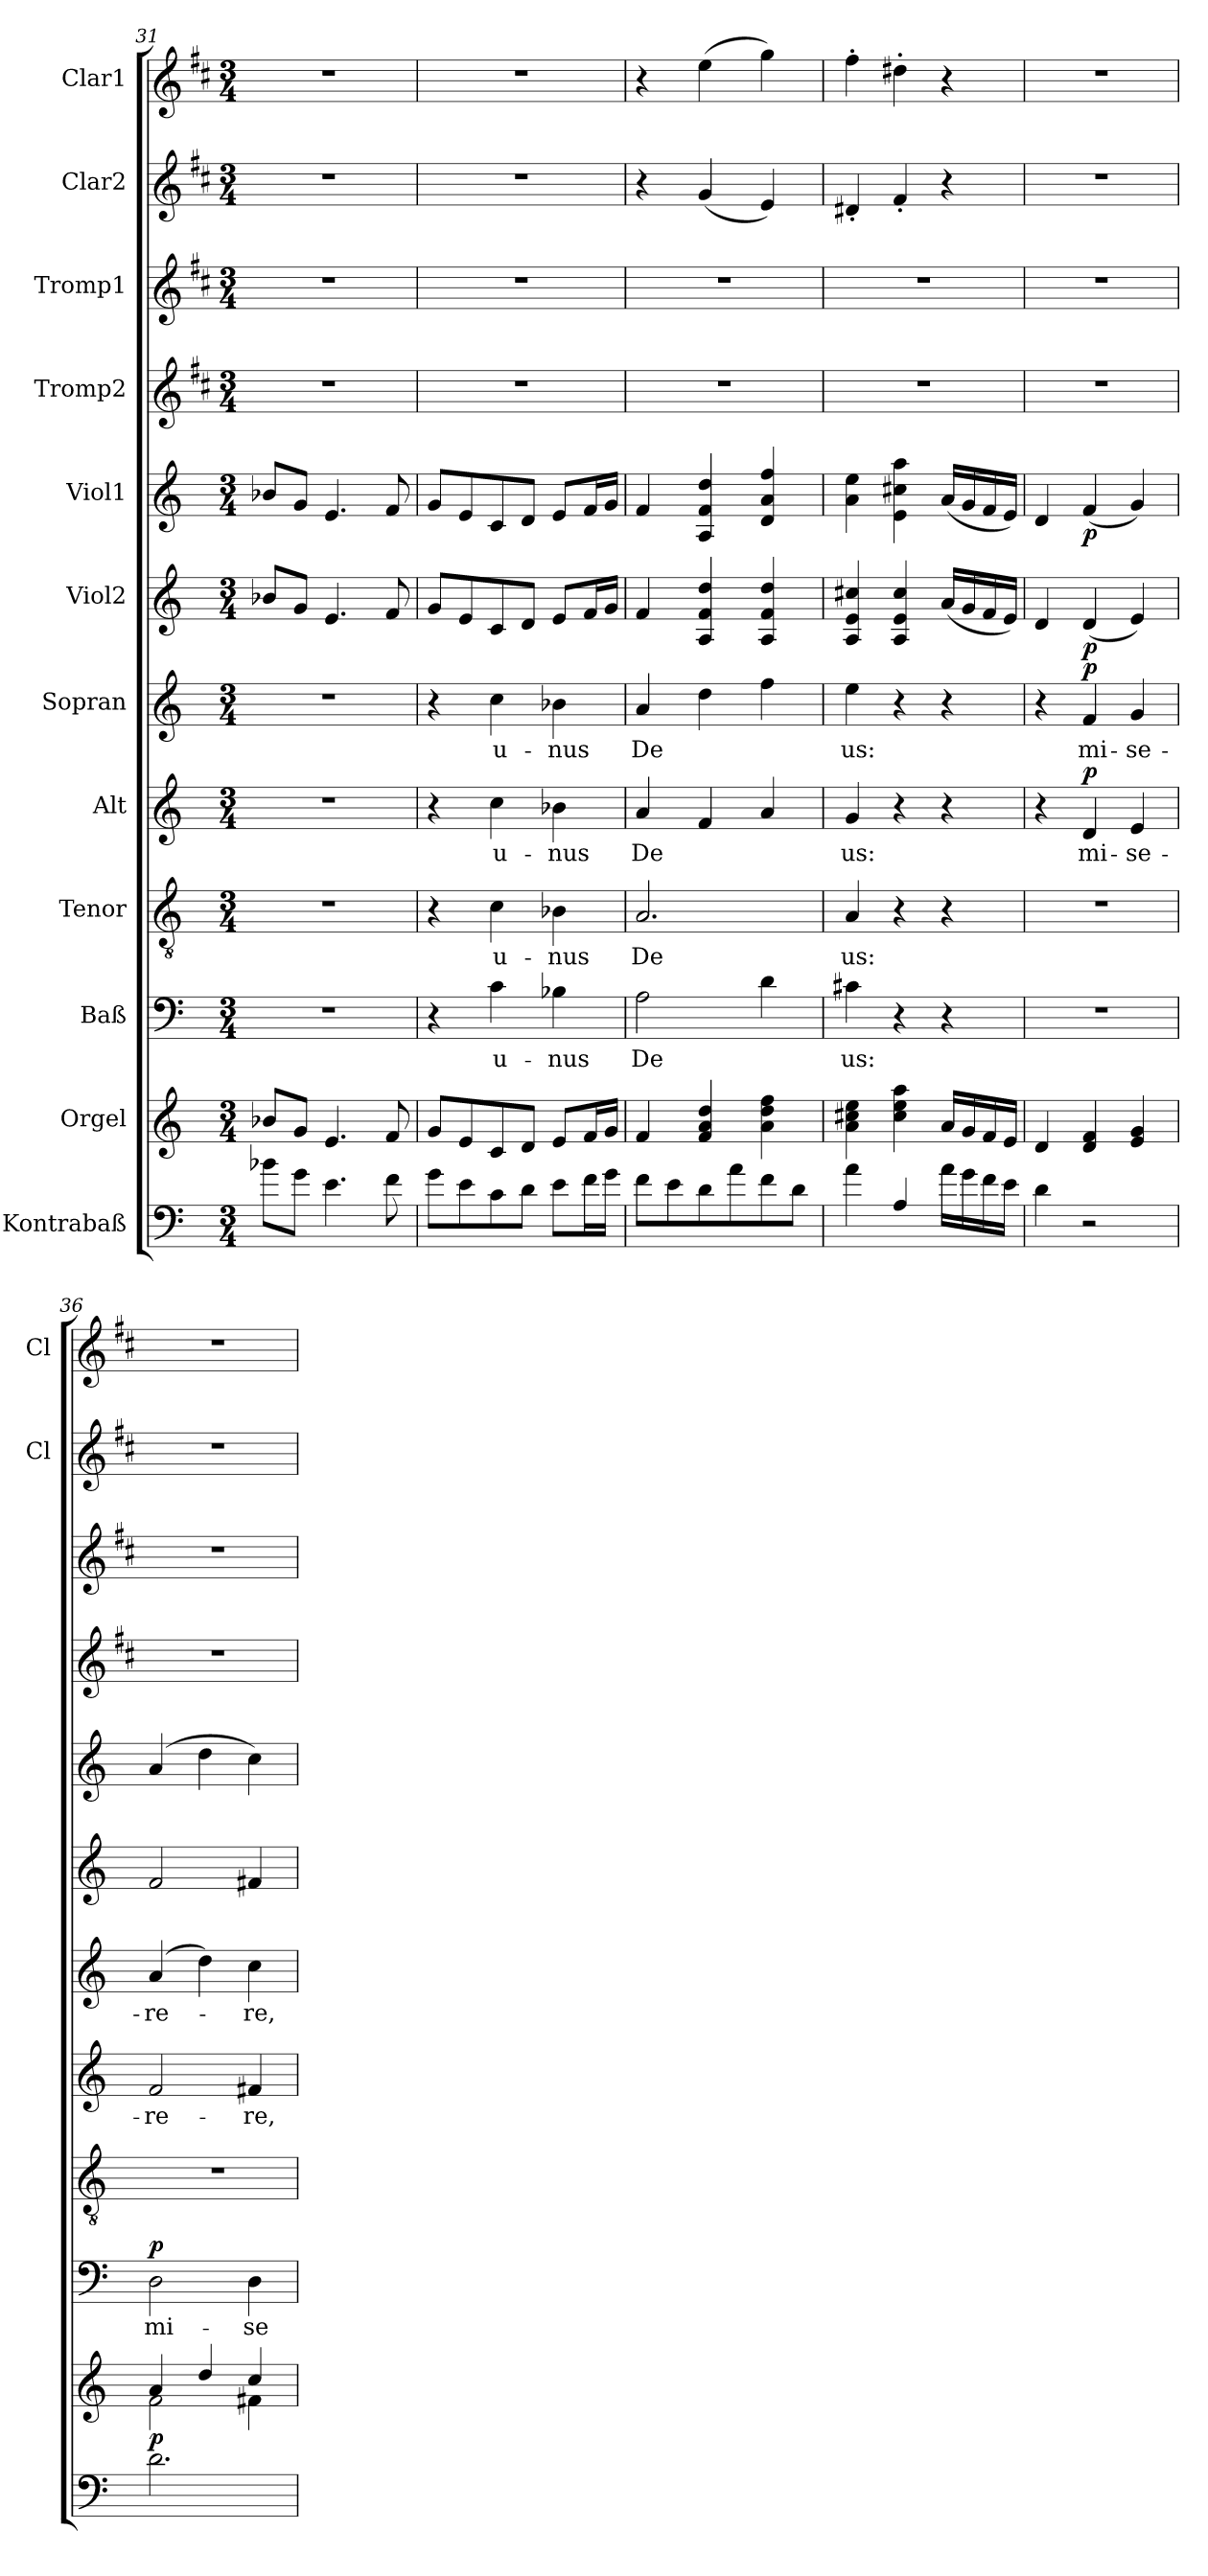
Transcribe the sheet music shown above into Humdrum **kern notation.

**kern	**dynam	**kern	**kern	**text	**dynam	**kern	**text	**kern	**text	**dynam	**kern	**text	**dynam	**kern	**dynam	**kern	**dynam	**kern	**kern	**kern	**kern
*part12	*part12	*part11	*part10	*part10	*part10	*part9	*part9	*part8	*part8	*part8	*part7	*part7	*part7	*part6	*part6	*part5	*part5	*part4	*part3	*part2	*part1
*staff12	*staff12	*staff11	*staff10	*staff10	*staff10	*staff9	*staff9	*staff8	*staff8	*staff8	*staff7	*staff7	*staff7	*staff6	*staff6	*staff5	*staff5	*staff4	*staff3	*staff2	*staff1
*I"Kontrabaß	*	*I"Orgel	*I"Baß	*	*	*I"Tenor	*	*I"Alt	*	*	*I"Sopran	*	*	*I"Viol2	*	*I"Viol1	*	*I"Tromp2	*I"Tromp1	*I"Clar2	*I"Clar1
*	*	*	*	*	*	*	*	*	*	*	*	*	*	*	*	*	*	*	*	*I'Cl	*I'Cl
*clefF4	*	*clefG2	*clefF4	*	*	*clefGv2	*	*clefG2	*	*	*clefG2	*	*	*clefG2	*	*clefG2	*	*clefG2	*clefG2	*clefG2	*clefG2
*ITrd7c12	*	*	*	*	*	*	*	*	*	*	*	*	*	*	*	*	*	*ITrd1c2	*ITrd1c2	*ITrd1c2	*ITrd1c2
*k[]	*	*k[]	*k[]	*	*	*k[]	*	*k[]	*	*	*k[]	*	*	*k[]	*	*k[]	*	*k[]	*k[]	*k[]	*k[]
*C:	*	*C:	*C:	*	*	*C:	*	*C:	*	*	*C:	*	*	*C:	*	*C:	*	*C:	*C:	*C:	*C:
*M3/4	*	*M3/4	*M3/4	*	*	*M3/4	*	*M3/4	*	*	*M3/4	*	*	*M3/4	*	*M3/4	*	*M3/4	*M3/4	*M3/4	*M3/4
=31	=31	=31	=31	=31	=31	=31	=31	=31	=31	=31	=31	=31	=31	=31	=31	=31	=31	=31	=31	=31	=31
8B-X\L	.	8b-X/L	2.r	.	.	2.r	.	2.r	.	.	2.r	.	.	8b-X/L	.	8b-X/L	.	2.r	2.r	2.r	2.r
8G\J	.	8g/J	.	.	.	.	.	.	.	.	.	.	.	8g/J	.	8g/J	.	.	.	.	.
4.E\	.	4.e/	.	.	.	.	.	.	.	.	.	.	.	4.e/	.	4.e/	.	.	.	.	.
8F\	.	8f/	.	.	.	.	.	.	.	.	.	.	.	8f/	.	8f/	.	.	.	.	.
=32	=32	=32	=32	=32	=32	=32	=32	=32	=32	=32	=32	=32	=32	=32	=32	=32	=32	=32	=32	=32	=32
8G\L	.	8g/L	4r	.	.	4r	.	4r	.	.	4r	.	.	8g/L	.	8g/L	.	2.r	2.r	2.r	2.r
8E\	.	8e/	.	.	.	.	.	.	.	.	.	.	.	8e/	.	8e/	.	.	.	.	.
!	!	!	!	!LO:LY:b	!	!	!LO:LY:b	!	!LO:LY:b	!	!	!LO:LY:b	!	!	!	!	!	!	!	!	!
8C\	.	8c/	4c\	u-	.	4c\	u-	4cc\	u-	.	4cc\	u-	.	8c/	.	8c/	.	.	.	.	.
8D\J	.	8d/J	.	.	.	.	.	.	.	.	.	.	.	8d/J	.	8d/J	.	.	.	.	.
!	!	!	!	!LO:LY:b	!	!	!LO:LY:b	!	!LO:LY:b	!	!	!LO:LY:b	!	!	!	!	!	!	!	!	!
8E\L	.	8e/L	4B-X\	-nus	.	4B-X\	-nus	4b-X\	-nus	.	4b-X\	-nus	.	8e/L	.	8e/L	.	.	.	.	.
16F\L	.	16f/L	.	.	.	.	.	.	.	.	.	.	.	16f/L	.	16f/L	.	.	.	.	.
16G\JJ	.	16g/JJ	.	.	.	.	.	.	.	.	.	.	.	16g/JJ	.	16g/JJ	.	.	.	.	.
=33	=33	=33	=33	=33	=33	=33	=33	=33	=33	=33	=33	=33	=33	=33	=33	=33	=33	=33	=33	=33	=33
!	!	!	!	!LO:LY:b	!	!	!LO:LY:b	!	!LO:LY:b	!	!	!LO:LY:b	!	!	!	!	!	!	!	!	!
8F\L	.	4f/	2A\	De	.	2.A/	De	4a/	De	.	4a/	De	.	4f/	.	4f/	.	2.r	2.r	4r	4r
8E\	.	.	.	.	.	.	.	.	.	.	.	.	.	.	.	.	.	.	.	.	.
8D\	.	4f/ 4a/ 4dd/	.	.	.	.	.	4f/	.	.	4dd\	.	.	4A/ 4f/ 4dd/	.	4A/ 4f/ 4dd/	.	.	.	(<4f/	(>4dd\
8A\	.	.	.	.	.	.	.	.	.	.	.	.	.	.	.	.	.	.	.	.	.
8F\	.	4a\ 4dd\ 4ff\	4d\	.	.	.	.	4a/	.	.	4ff\	.	.	4A/ 4f/ 4dd/	.	4d/ 4a/ 4ff/	.	.	.	4d/)	4ff\)
8D\J	.	.	.	.	.	.	.	.	.	.	.	.	.	.	.	.	.	.	.	.	.
=34	=34	=34	=34	=34	=34	=34	=34	=34	=34	=34	=34	=34	=34	=34	=34	=34	=34	=34	=34	=34	=34
!	!	!	!	!LO:LY:b	!	!	!LO:LY:b	!	!LO:LY:b	!	!	!LO:LY:b	!	!	!	!	!	!	!	!	!
4A\	.	4a\ 4cc#X\ 4ee\	4c#X\	us:	.	4A/	us:	4g/	us:	.	4ee\	us:	.	4A/ 4e/ 4cc#X/	.	4a\ 4ee\	.	2.r	2.r	4c#X'</	4ee'>\
4AA/	.	4cc#\ 4ee\ 4aa\	4r	.	.	4r	.	4r	.	.	4r	.	.	4A/ 4e/ 4cc#/	.	4e\ 4cc#X\ 4aa\	.	.	.	4e'</	4cc#X'>\
16A\LL	.	16a/LL	4r	.	.	4r	.	4r	.	.	4r	.	.	(<16a/LL	.	(<16a/LL	.	.	.	4r	4r
16G\	.	16g/	.	.	.	.	.	.	.	.	.	.	.	16g/	.	16g/	.	.	.	.	.
16F\	.	16f/	.	.	.	.	.	.	.	.	.	.	.	16f/	.	16f/	.	.	.	.	.
16E\JJ	.	16e/JJ	.	.	.	.	.	.	.	.	.	.	.	16e/JJ)	.	16e/JJ)	.	.	.	.	.
!!LO:PB:g=z
=35	=35	=35	=35	=35	=35	=35	=35	=35	=35	=35	=35	=35	=35	=35	=35	=35	=35	=35	=35	=35	=35
4D\	.	4d/	2.r	.	.	2.r	.	4r	.	.	4r	.	.	4d/	.	4d/	.	2.r	2.r	2.r	2.r
!	!	!	!	!	!	!	!	!	!LO:LY:b	!LO:DY:a	!	!LO:LY:b	!LO:DY:a	!	!LO:DY:b	!	!LO:DY:b	!	!	!	!
2r	.	4d/ 4f/	.	.	.	.	.	4d/	mi-	p	4f/	mi-	p	(<4d/	p	(<4f/	p	.	.	.	.
!	!	!	!	!	!	!	!	!	!LO:LY:b	!	!	!LO:LY:b	!	!	!	!	!	!	!	!	!
.	.	4e/ 4g/	.	.	.	.	.	4e/	-se-	.	4g/	-se-	.	4e/)	.	4g/)	.	.	.	.	.
=36	=36	=36	=36	=36	=36	=36	=36	=36	=36	=36	=36	=36	=36	=36	=36	=36	=36	=36	=36	=36	=36
*	*	*^	*	*	*	*	*	*	*	*	*	*	*	*	*	*	*	*	*	*	*
!	!LO:DY:a	!	!	!	!LO:LY:b	!LO:DY:a	!	!	!	!LO:LY:b	!	!	!LO:LY:b	!	!	!	!	!	!	!	!	!
2.D\	p	2f\	4a/	2D\	mi-	p	2.r	.	2f/	-re-	.	(4a/	-re-	.	2f/	.	(4a/	.	2.r	2.r	2.r	2.r
.	.	.	4dd/	.	.	.	.	.	.	.	.	4dd\)	.	.	.	.	4dd\	.	.	.	.	.
!	!	!	!	!	!LO:LY:b	!	!	!	!	!LO:LY:b	!	!	!LO:LY:b	!	!	!	!	!	!	!	!	!
.	.	4f#X\	4cc/	4D\	-se-	.	.	.	4f#X/	-re,	.	4cc\	-re,	.	4f#X/	.	4cc\)	.	.	.	.	.
*	*	*v	*v	*	*	*	*	*	*	*	*	*	*	*	*	*	*	*	*	*	*	*
=	=	=	=	=	=	=	=	=	=	=	=	=	=	=	=	=	=	=	=	=	=
*-	*-	*-	*-	*-	*-	*-	*-	*-	*-	*-	*-	*-	*-	*-	*-	*-	*-	*-	*-	*-	*-
